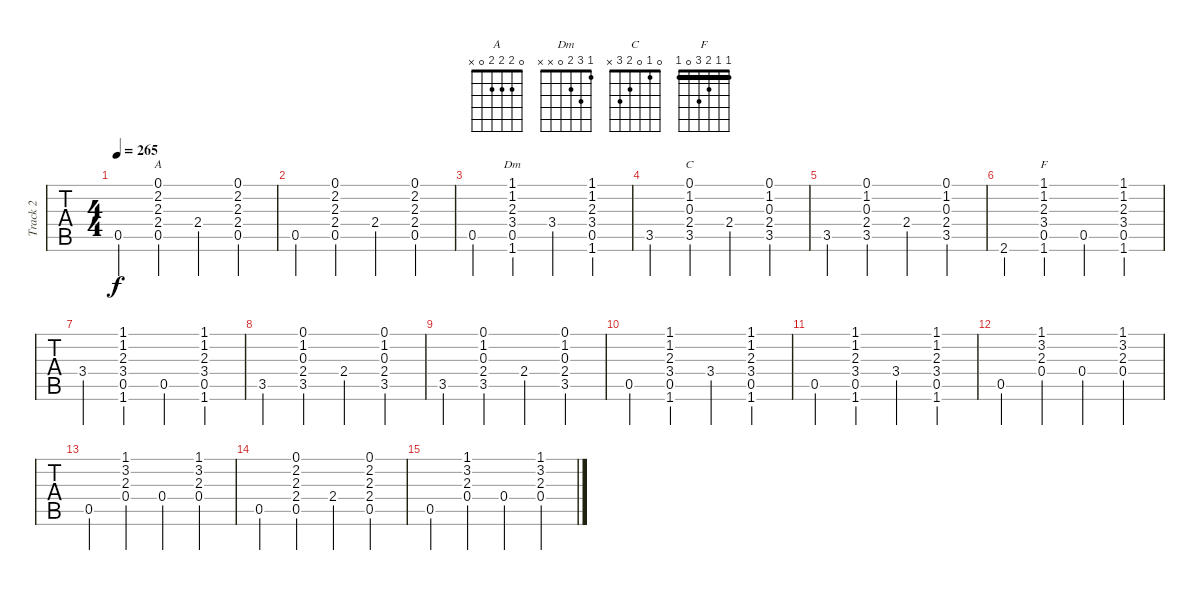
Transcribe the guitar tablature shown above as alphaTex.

\track ("Track 2" "Track 2") {instrument acousticguitarsteel}
\staff {tabs}
\tuning (E4 B3 G3 D3 A2 E2) {hide}
\chord ("A" 0 2 2 2 0 x)
\chord ("Dm" 1 3 2 0 x x)
\chord ("C" 0 1 0 2 3 x)
\chord ("F" 1 1 2 3 0 1) {barre 1}
\ts (4 4)
\tempo 265
\clef g2
\ks c
0.5.4{dy f} (0.1 2.2 2.3 2.4 0.5).4{ch "A"} 2.4.4 (0.1 2.2 2.3 2.4 0.5).4 |
0.5.4 (0.1 2.2 2.3 2.4 0.5).4 2.4.4 (0.1 2.2 2.3 2.4 0.5).4 |
0.5.4 (1.1 1.2 2.3 3.4 0.5 1.6).4{ch "Dm"} 3.4.4 (1.1 1.2 2.3 3.4 0.5 1.6).4 |
3.5.4 (0.1 1.2 0.3 2.4 3.5).4{ch "C"} 2.4.4 (0.1 1.2 0.3 2.4 3.5).4 |
3.5.4 (0.1 1.2 0.3 2.4 3.5).4 2.4.4 (0.1 1.2 0.3 2.4 3.5).4 |
2.6.4 (1.1 1.2 2.3 3.4 0.5 1.6).4{ch "F"} 0.5.4 (1.1 1.2 2.3 3.4 0.5 1.6).4 |
3.4.4 (1.1 1.2 2.3 3.4 0.5 1.6).4 0.5.4 (1.1 1.2 2.3 3.4 0.5 1.6).4 |
3.5.4 (0.1 1.2 0.3 2.4 3.5).4 2.4.4 (0.1 1.2 0.3 2.4 3.5).4 |
3.5.4 (0.1 1.2 0.3 2.4 3.5).4 2.4.4 (0.1 1.2 0.3 2.4 3.5).4 |
0.5.4 (1.1 1.2 2.3 3.4 0.5 1.6).4 3.4.4 (1.1 1.2 2.3 3.4 0.5 1.6).4 |
0.5.4 (1.1 1.2 2.3 3.4 0.5 1.6).4 3.4.4 (1.1 1.2 2.3 3.4 0.5 1.6).4 |
0.5.4 (1.1 3.2 2.3 0.4).4 0.4.4 (1.1 3.2 2.3 0.4).4 |
0.5.4 (1.1 3.2 2.3 0.4).4 0.4.4 (1.1 3.2 2.3 0.4).4 |
0.5.4 (0.1 2.2 2.3 2.4 0.5).4 2.4.4 (0.1 2.2 2.3 2.4 0.5).4 |
0.5.4 (1.1 3.2 2.3 0.4).4 0.4.4 (1.1 3.2 2.3 0.4).4
